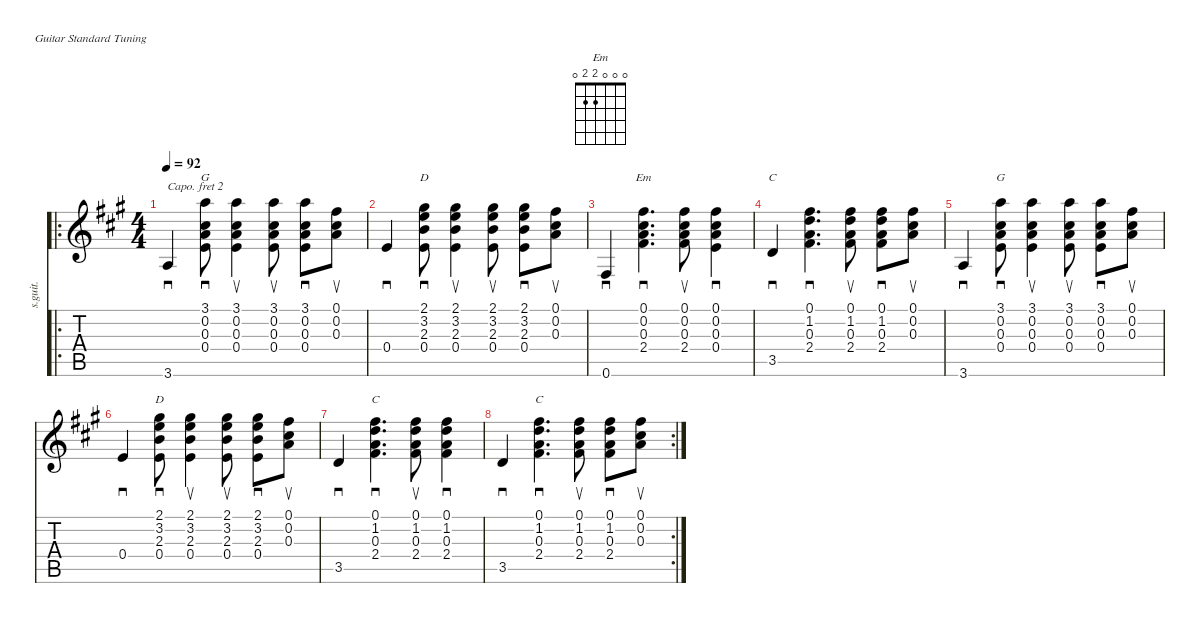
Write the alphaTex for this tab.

\defaultSystemsLayout 4
\hideDynamics
\bracketExtendMode nobrackets
\track ("Steel Guitar" "s.guit.") {instrument acousticguitarsteel}
\staff {score tabs}
\capo 2
\tuning (E4 B3 G3 D3 A2 E2)
\chord ("G" 3 0 0 0 x 3) {showfingering false}
\chord ("D" 2 3 2 0 x x) {showfingering false barre 2}
\chord ("Em" 0 0 0 2 2 0) {showfingering false}
\chord ("C" 0 1 0 2 3 x) {showfingering false}
\chord ("G" 3 0 0 0 x x) {showdiagram false showfingering false}
\chord ("D" 2 3 2 0 x x) {showdiagram false showfingering false barre 2}
\chord ("C" 0 1 0 2 x x) {showdiagram false showfingering false}
\ro
\ts (4 4)
\beaming (8 2 2 2 2)
\tempo 92
\clef g2
\ks a
3.6{acc forcenatural}.4{sd dy mf instrument acousticguitarsteel beam Up} (0.3{acc forcenatural} 0.2{acc #} 3.1{acc forcenatural} 0.4{acc forcenatural}).8{sd ch "G" beam Down} (3.1{acc forcenatural} 0.2{acc #} 0.3{acc forcenatural} 0.4{acc forcenatural}).4{su beam Down} (0.3{acc forcenatural} 0.2{acc #} 3.1{acc forcenatural} 0.4{acc forcenatural}).8{su beam Down} (3.1{acc forcenatural} 0.2{acc #} 0.3{acc forcenatural} 0.4{acc forcenatural}).8{sd beam Down} (0.2{acc #} 0.3{acc forcenatural} 0.1{acc #}).8{su beam Down} |
0.4{acc forcenatural}.4{sd beam Up} (2.1{acc #} 3.2{acc forcenatural} 2.3{acc forcenatural} 0.4{acc forcenatural}).8{sd ch "D" beam Down} (3.2{acc forcenatural} 2.3{acc forcenatural} 0.4{acc forcenatural} 2.1{acc #}).4{su beam Down} (2.3{acc forcenatural} 3.2{acc forcenatural} 2.1{acc #} 0.4{acc forcenatural}).8{su beam Down} (2.1{acc #} 3.2{acc forcenatural} 2.3{acc forcenatural} 0.4{acc forcenatural}).8{sd beam Down} (0.1{acc #} 0.2{acc #} 0.3{acc forcenatural}).8{su beam Down} |
0.6{acc #}.4{sd beam Up} (2.4{acc #} 0.3{acc forcenatural} 0.2{acc #} 0.1{acc #}).4{d sd ch "Em" beam Down} (2.4{acc #} 0.3{acc forcenatural} 0.2{acc #} 0.1{acc #}).8{su beam Down} (0.4{acc forcenatural} 0.3{acc forcenatural} 0.2{acc #} 0.1{acc #}).4{sd beam Down} |
3.5{acc forcenatural}.4{sd ch "C" beam Up} (0.3{acc forcenatural} 1.2{acc forcenatural} 0.1{acc #} 2.4{acc #}).4{d sd beam Down} (0.1{acc #} 1.2{acc forcenatural} 0.3{acc forcenatural} 2.4{acc #}).8{su beam Down} (0.3{acc forcenatural} 1.2{acc forcenatural} 0.1{acc #} 2.4{acc #}).8{sd beam Down} (0.1{acc #} 0.2{acc #} 0.3{acc forcenatural}).8{su beam Down} |
\scale
0.272666 3.6{acc forcenatural}.4{sd beam Up} (0.3{acc forcenatural} 0.2{acc #} 3.1{acc forcenatural} 0.4{acc forcenatural}).8{sd ch "G" beam Down} (3.1{acc forcenatural} 0.2{acc #} 0.3{acc forcenatural} 0.4{acc forcenatural}).4{su beam Down} (0.3{acc forcenatural} 0.2{acc #} 3.1{acc forcenatural} 0.4{acc forcenatural}).8{su beam Down} (3.1{acc forcenatural} 0.2{acc #} 0.3{acc forcenatural} 0.4{acc forcenatural}).8{sd beam Down} (0.1{acc #} 0.2{acc #} 0.3{acc forcenatural}).8{su beam Down} |
\scale
0.233926 0.4{acc forcenatural}.4{sd beam Up} (2.1{acc #} 3.2{acc forcenatural} 2.3{acc forcenatural} 0.4{acc forcenatural}).8{sd ch "D" beam Down} (3.2{acc forcenatural} 2.3{acc forcenatural} 0.4{acc forcenatural} 2.1{acc #}).4{su beam Down} (2.3{acc forcenatural} 3.2{acc forcenatural} 2.1{acc #} 0.4{acc forcenatural}).8{su beam Down} (2.1{acc #} 3.2{acc forcenatural} 2.3{acc forcenatural} 0.4{acc forcenatural}).8{sd beam Down} (0.1{acc #} 0.2{acc #} 0.3{acc forcenatural}).8{su beam Down} |
\scale
0.233926 3.5{acc forcenatural}.4{sd beam Up} (0.3{acc forcenatural} 1.2{acc forcenatural} 0.1{acc #} 2.4{acc #}).4{d sd ch "C" beam Down} (0.1{acc #} 1.2{acc forcenatural} 0.3{acc forcenatural} 2.4{acc #}).8{su beam Down} (0.1{acc #} 1.2{acc forcenatural} 0.3{acc forcenatural} 2.4{acc #}).4{sd beam Down} |
\rc 2
\scale
0.259481 3.5{acc forcenatural}.4{sd beam Up} (0.3{acc forcenatural} 1.2{acc forcenatural} 0.1{acc #} 2.4{acc #}).4{d sd ch "C" beam Down} (0.1{acc #} 1.2{acc forcenatural} 0.3{acc forcenatural} 2.4{acc #}).8{su beam Down} (0.3{acc forcenatural} 1.2{acc forcenatural} 0.1{acc #} 2.4{acc #}).8{sd beam Down} (0.1{acc #} 0.2{acc #} 0.3{acc forcenatural}).8{su beam Down}
